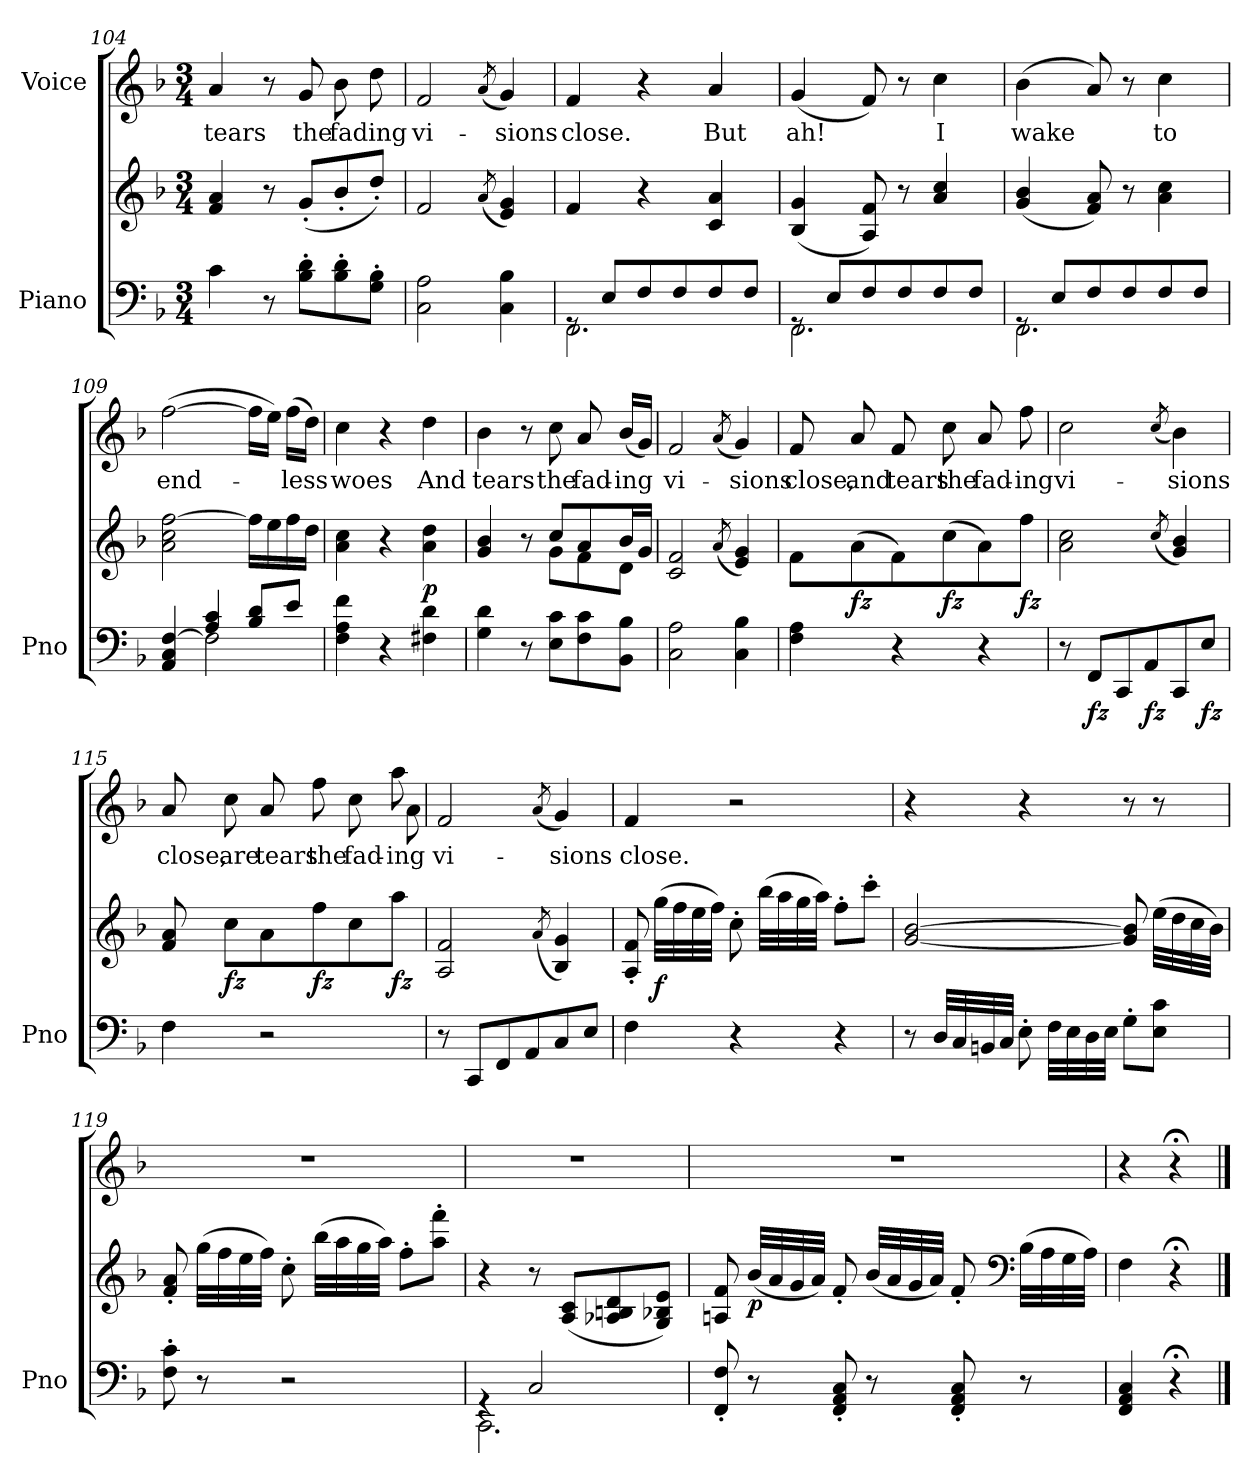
**kern	**kern	**dynam	**kern	**text
*part2	*part2	*part2	*part1	*part1
*staff3	*staff2	*staff2/3	*staff1	*staff1
*I"Piano	*	*	*I"Voice	*
*I'Pno	*	*	*	*
*clefF4	*clefG2	*	*clefG2	*
*k[b-]	*k[b-]	*	*k[b-]	*
*M3/4	*M3/4	*	*M3/4	*
=104	=104	=104	=104	=104
!	!	!	!	!LO:LY:b
4c\	4f/ 4a/	.	4a/	tears
8r	8r	.	8r	.
!	!	!	!	!LO:LY:b
8B-\' 8d\'L	(<8g'/L	.	8g/	the
!	!	!	!	!LO:LY:b
8B-\' 8d\'	8b-'/	.	8b-\	fading
8G\' 8B-\'J	8dd'/J)	.	8dd\	.
!!LO:LB:g=z
=105	=105	=105	=105	=105
!	!	!	!	!LO:LY:b
2C\ 2A\	2f/	.	2f/	vi-
.	(<8qa/	.	(<8qa/	.
!	!	!	!	!LO:LY:b
4C\ 4B-\	4e/ 4g/)	.	4g/)	-sions
=106	=106	=106	=106	=106
*^	*	*	*	*
!	!	!	!	!	!LO:LY:b
8rGG	2.FF\	4f/	.	4f/	close.
8E/L	.	.	.	.	.
8F/	.	4r	.	4r	.
8F/	.	.	.	.	.
!	!	!	!	!	!LO:LY:b
8F/	.	4c/ 4a/	.	4a/	But
8F/J	.	.	.	.	.
=107	=107	=107	=107	=107	=107
!	!	!	!	!	!LO:LY:b
8rGG	2.FF\	(<4B-/ 4g/	.	(<4g/	ah!
8E/L	.	.	.	.	.
8F/	.	8A/ 8f/)	.	8f/)	.
8F/	.	8r	.	8r	.
!	!	!	!	!	!LO:LY:b
8F/	.	4a/ 4cc/	.	4cc\	I
8F/J	.	.	.	.	.
=108	=108	=108	=108	=108	=108
!	!	!	!	!	!LO:LY:b
8rGG	2.FF\	(<4g/ 4b-/	.	(>4b-\	wake
8E/L	.	.	.	.	.
8F/	.	8f/ 8a/)	.	8a/)	.
8F/	.	8r	.	8r	.
!	!	!	!	!	!LO:LY:b
8F/	.	4a\ 4cc\	.	4cc\	to
8F/J	.	.	.	.	.
!!LO:PB:g=z
=109	=109	=109	=109	=109	=109
!	!	!	!	!	!LO:LY:b
4AA/ 4C/ [4F/	4ryy	2a\ 2cc\ [2ff\	.	(>[2ff\	end-
4A/ 4c/	2F\]	.	.	.	.
8B-/ 8d/L	.	16ff\LL]	.	16ff\LL]	.
.	.	16ee\	.	16ee\JJ)	.
!	!	!	!	!	!LO:LY:b
8e/J	.	16ff\	.	(>16ff\LL	less
.	.	16dd\JJ	.	16dd\JJ)	.
*v	*v	*	*	*	*
=110	=110	=110	=110	=110
!	!	!	!	!LO:LY:b
4F\ 4A\ 4f\	4a\ 4cc\	.	4cc\	woes
4r	4r	.	4r	.
!	!	!LO:DY:b	!	!LO:LY:b
4F#X\ 4d\	4a\ 4dd\	p	4dd\	And
=111	=111	=111	=111	=111
*	*^	*	*	*
!	!	!	!	!	!LO:LY:b
4G\ 4d\	4g/ 4b-/	4.ryy	.	4b-\	tears
8r	8r	.	.	8r	.
!	!	!	!	!	!LO:LY:b
8E\ 8c\L	8cc/L	8g\L	.	8cc\	the
!	!	!	!	!	!LO:LY:b
8F\ 8c\	8a/	8f\	.	8a/	fad-
!	!	!	!	!	!LO:LY:b
8BB-\ 8B-\J	16b-/L	8d\J	.	(<16b-/LL	-ing
.	16g/JJ	.	.	16g/JJ)	.
*	*v	*v	*	*	*
=112	=112	=112	=112	=112
!	!	!	!	!LO:LY:b
2C\ 2A\	2c/ 2f/	.	2f/	vi-
.	(<8qa/	.	(<8qa/	.
!	!	!	!	!LO:LY:b
4C\ 4B-\	4e/ 4g/)	.	4g/)	-sions
!!LO:LB:g=z
=113	=113	=113	=113	=113
!	!	!	!	!LO:LY:b
4F\ 4A\	8f\L	.	8f/	close,
!	!	!LO:DY:b	!	!LO:LY:b
.	(>8a\	fz	8a/	and
!	!	!	!	!LO:LY:b
4r	8f\)	.	8f/	tears
!	!	!LO:DY:b	!	!LO:LY:b
.	(>8cc\	fz	8cc\	the
!	!	!	!	!LO:LY:b
4r	8a\)	.	8a/	fad-
!	!	!LO:DY:b	!	!LO:LY:b
.	8ff\J	fz	8ff\	-ing
=114	=114	=114	=114	=114
!	!	!	!	!LO:LY:b
8r	2a\ 2cc\	.	2cc\	vi-
!	!	!LO:DY:b=2	!	!
8FF/L	.	fz	.	.
8CC/	.	.	.	.
!	!	!LO:DY:b=2	!	!
8AA/	.	fz	.	.
.	(<8qcc/	.	(<8qcc/	.
!	!	!	!	!LO:LY:b
8CC/	4g/ 4b-/)	.	4b-\)	-sions
!	!	!LO:DY:b=2	!	!
8E/J	.	fz	.	.
=115	=115	=115	=115	=115
!	!	!	!	!LO:LY:b
*	*	*	*^	*
4F\	8f/ 8a/	.	8a/	8ryy	close,
!	!	!LO:DY:b	!	!	!LO:LY:b
*	*	*	*v	*v	*
.	8cc\L	fz	8cc\	are
!	!	!	!	!LO:LY:b
2r	8a\	.	8a/	tears
!	!	!LO:DY:b	!	!LO:LY:b
.	8ff\	fz	8ff\	the
!	!	!	!	!LO:LY:b
.	8cc\	.	8cc\	fad-
!	!	!LO:DY:b	!	!LO:LY:b
*	*	*	*^	*
.	8aa\J	fz	8aa\	8a\	-ing
!!LO:LB:g=z
=116	=116	=116	=116	=116	=116
!	!	!	!	!	!LO:LY:b
*	*	*	*v	*v	*
8r	2A/ 2f/	.	2f/	vi-
8CC/L	.	.	.	.
8FF/	.	.	.	.
8AA/	.	.	.	.
.	(<8qa/	.	(<8qa/	.
!	!	!	!	!LO:LY:b
8C/	4B-/ 4g/)	.	4g/)	-sions
8E/J	.	.	.	.
=117	=117	=117	=117	=117
!	!	!	!	!LO:LY:b
4F\	8A/' 8f/'	.	4f/	close.
!	!	!LO:DY:b	!	!
.	(>32gg\LLL	f	.	.
.	32ff\	.	.	.
.	32ee\	.	.	.
.	32ff\JJJ)	.	.	.
4r	8cc'\	.	2r	.
.	(>32bb-\LLL	.	.	.
.	32aa\	.	.	.
.	32gg\	.	.	.
.	32aa\JJJ)	.	.	.
4r	8ff'\L	.	.	.
.	8ccc'\J	.	.	.
=118	=118	=118	=118	=118
8r	[2g/ [2b-/	.	4r	.
32D/LLL	.	.	.	.
32C/	.	.	.	.
32BBn/	.	.	.	.
32C/JJJ	.	.	.	.
8E'\	.	.	4r	.
32F\LLL	.	.	.	.
32E\	.	.	.	.
32D\	.	.	.	.
32E\JJJ	.	.	.	.
8G'\L	8g/] 8b-/]	.	8r	.
8E\ 8c\J	(>32ee\LLL	.	8r	.
.	32dd\	.	.	.
.	32cc\	.	.	.
.	32b-\JJJ)	.	.	.
!!LO:LB:g=z
=119	=119	=119	=119	=119
8F\' 8c\'	8f/' 8a/'	.	2.r	.
8r	(>32gg\LLL	.	.	.
.	32ff\	.	.	.
.	32ee\	.	.	.
.	32ff\JJJ)	.	.	.
2r	8cc'\	.	.	.
.	(>32bb-\LLL	.	.	.
.	32aa\	.	.	.
.	32gg\	.	.	.
.	32aa\JJJ)	.	.	.
.	8ff'\L	.	.	.
.	8aa\' 8fff\'J	.	.	.
=120	=120	=120	=120	=120
*^	*	*	*	*
4rGG	2.CC\	4r	.	2.r	.
2C/	.	8r	.	.	.
.	.	(<8A/ 8c/L	.	.	.
.	.	8A-X/ 8Bn/ 8d/	.	.	.
.	.	8G/ 8B-X/ 8e/J)	.	.	.
*v	*v	*	*	*	*
=121	=121	=121	=121	=121
8FF/' 8F/'	8An/ 8f/	.	2.r	.
!	!	!LO:DY:b	!	!
8r	(<32b-/LLL	p	.	.
.	32a/	.	.	.
.	32g/	.	.	.
.	32a/JJJ)	.	.	.
8FF/' 8AA/' 8C/'	8f'/	.	.	.
8r	(<32b-/LLL	.	.	.
.	32a/	.	.	.
.	32g/	.	.	.
.	32a/JJJ)	.	.	.
8FF/' 8AA/' 8C/'	8f'/	.	.	.
*	*clefF4	*	*	*
8r	(>32B-\LLL	.	.	.
.	32A\	.	.	.
.	32G\	.	.	.
.	32A\JJJ)	.	.	.
=122	=122	=122	=122	=122
4FF/ 4AA/ 4C/	4F\	.	4r	.
4r;<	4r;<	.	4r;<	.
==	==	==	==	==
*-	*-	*-	*-	*-
